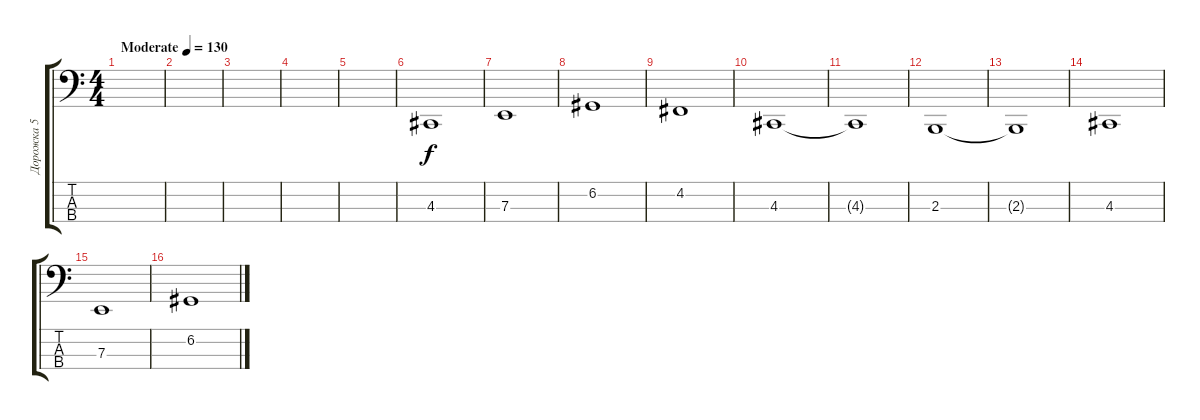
\track ("Дорожка 5" "Дорожка 5") {instrument stringensemble1}
\staff {score tabs}
\tuning (G2 D2 A1 E1) {hide}
\ts (4 4)
\tempo (130 "Moderate")
\clef f4
\ks c
|
|
|
|
|
4.3.1 |
7.3.1 |
6.2.1 |
4.2.1 |
4.3.1 |
4.3{t}.1 |
2.3.1 |
2.3{t}.1 |
4.3.1 |
7.3.1 |
6.2.1
